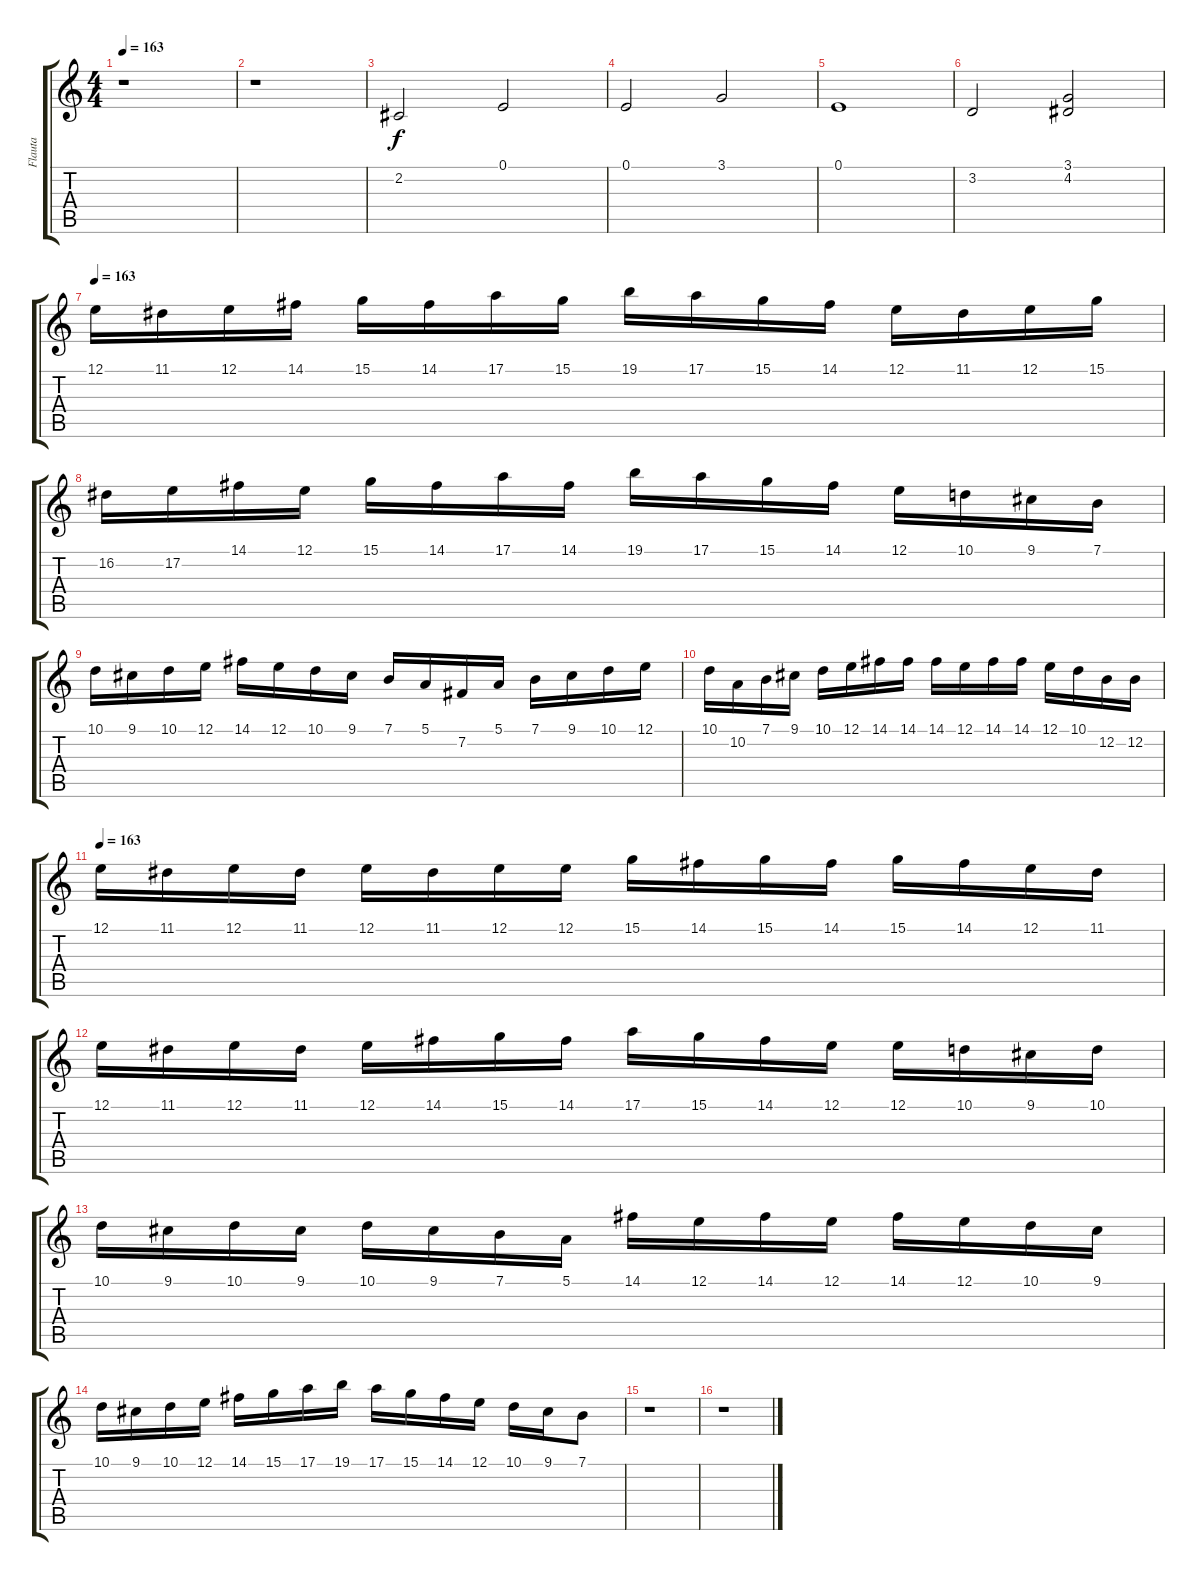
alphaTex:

\track ("Flauta" "Flauta") {instrument flute}
\staff {score tabs}
\tuning (E4 B3 G3 D3 A2 E2) {hide}
\ts (4 4)
\tempo 163
\clef g2
\ks c
r.1{dy f} |
r.1 |
2.2.2 0.1.2 |
0.1.2 3.1.2 |
0.1.1 |
3.2.2 (3.1 4.2).2 |
\tempo 163
12.1.16{volume 14} 11.1.16 12.1.16 14.1.16 15.1.16 14.1.16 17.1.16 15.1.16 19.1.16 17.1.16 15.1.16 14.1.16 12.1.16 11.1.16 12.1.16 15.1.16 |
16.2.16 17.2.16 14.1.16 12.1.16 15.1.16 14.1.16 17.1.16 14.1.16 19.1.16 17.1.16 15.1.16 14.1.16 12.1.16 10.1.16 9.1.16 7.1.16 |
10.1.16 9.1.16 10.1.16 12.1.16 14.1.16 12.1.16 10.1.16 9.1.16 7.1.16 5.1.16 7.2.16 5.1.16 7.1.16 9.1.16 10.1.16 12.1.16 |
10.1.16 10.2.16 7.1.16 9.1.16 10.1.16 12.1.16 14.1.16 14.1.16 14.1.16 12.1.16 14.1.16 14.1.16 12.1.16 10.1.16 12.2.16 12.2.16 |
\tempo 163
12.1.16 11.1.16 12.1.16 11.1.16 12.1.16 11.1.16 12.1.16 12.1.16 15.1.16 14.1.16 15.1.16 14.1.16 15.1.16 14.1.16 12.1.16 11.1.16 |
12.1.16 11.1.16 12.1.16 11.1.16 12.1.16 14.1.16 15.1.16 14.1.16 17.1.16 15.1.16 14.1.16 12.1.16 12.1.16 10.1.16 9.1.16 10.1.16 |
10.1.16 9.1.16 10.1.16 9.1.16 10.1.16 9.1.16 7.1.16 5.1.16 14.1.16 12.1.16 14.1.16 12.1.16 14.1.16 12.1.16 10.1.16 9.1.16 |
10.1.16 9.1.16 10.1.16 12.1.16 14.1.16 15.1.16 17.1.16 19.1.16 17.1.16 15.1.16 14.1.16 12.1.16 10.1.16 9.1.16 7.1.8 |
r.1 |
r.1
